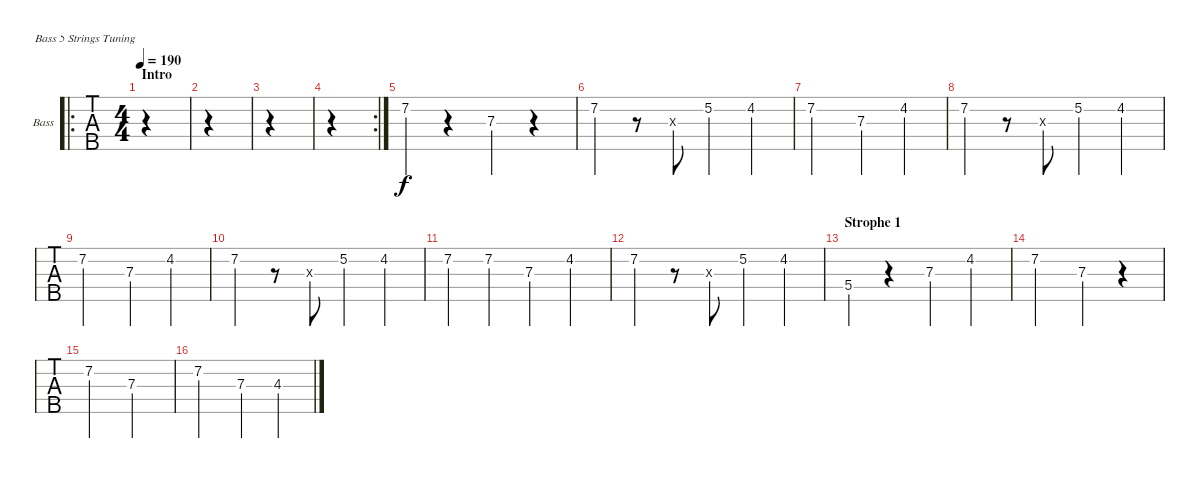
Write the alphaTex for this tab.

\defaultSystemsLayout 4
\bracketExtendMode groupsimilarinstruments
\firstSystemTrackNameOrientation horizontal
\otherSystemsTrackNameOrientation horizontal
\track ("Bass " "Bass") {instrument electricbassfinger}
\staff {tabs}
\tuning (G2 D2 A1 E1 B0)
\ro
\ts (4 4)
\section ("" "Intro")
\tempo 190
\clef f4
\ks c
|
|
|
\rc 2
|
7.2.4 r.4 7.3.4 r.4 |
7.2.4 r.8 0.3{x}.8 5.2.4 4.2.4 |
7.2.2 7.3.4 4.2.4 |
7.2.4 r.8 0.3{x}.8 5.2.4 4.2.4 |
7.2.2 7.3.4 4.2.4 |
7.2.4 r.8 0.3{x}.8 5.2.4 4.2.4 |
7.2.4 7.2.4 7.3.4 4.2.4 |
7.2.4 r.8 0.3{x}.8 5.2.4 4.2.4 |
\section ("" "Strophe 1")
5.4.4 r.4 7.3.4 4.2.4 |
7.2.2 7.3.4 r.4 |
7.2.2 7.3.2 |
7.2.2 7.3.4 4.3.4
